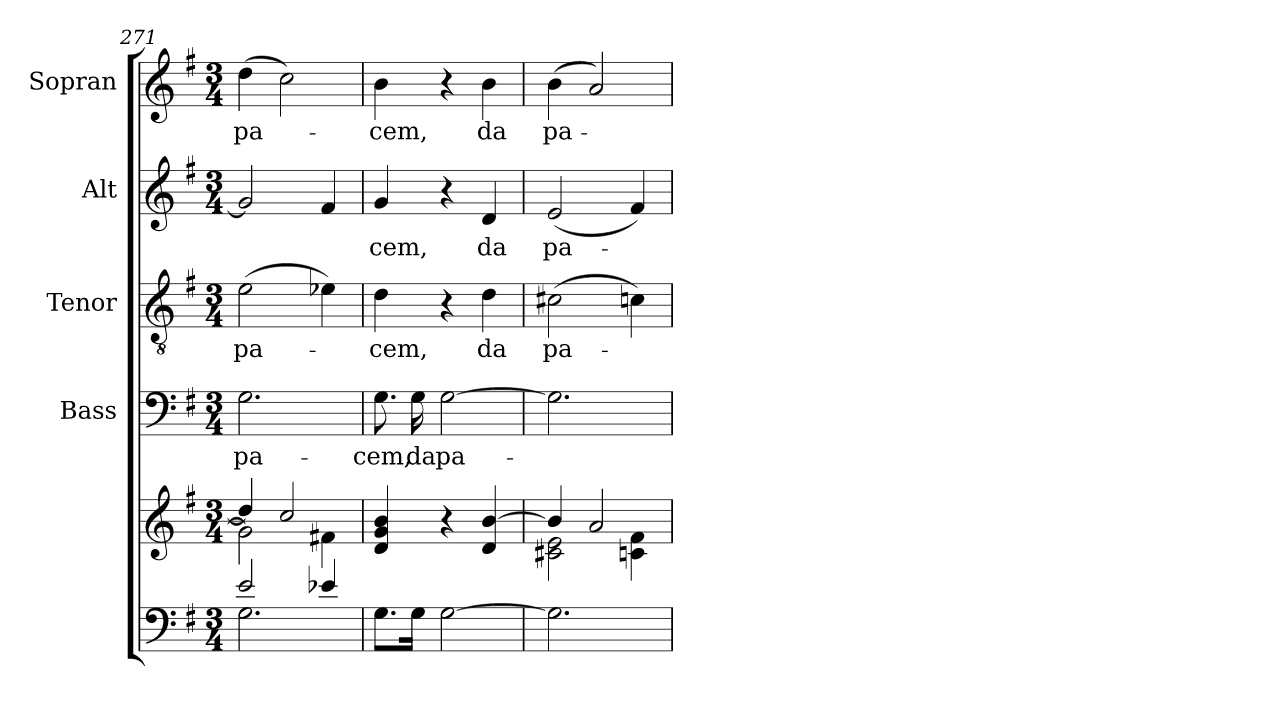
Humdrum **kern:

**kern	**kern	**kern	**text	**kern	**text	**kern	**text	**kern	**text
*part5	*part5	*part4	*part4	*part3	*part3	*part2	*part2	*part1	*part1
*staff6	*staff5	*staff4	*staff4	*staff3	*staff3	*staff2	*staff2	*staff1	*staff1
*	*	*I"Bass	*	*I"Tenor	*	*I"Alt	*	*I"Sopran	*
*	*	*I'B	*	*I'T	*	*I'A	*	*I'S	*
*clefF4	*clefG2	*clefF4	*	*clefGv2	*	*clefG2	*	*clefG2	*
*k[f#]	*k[f#]	*k[f#]	*	*k[f#]	*	*k[f#]	*	*k[f#]	*
*G:	*G:	*G:	*	*G:	*	*G:	*	*G:	*
*M3/4	*M3/4	*M3/4	*	*M3/4	*	*M3/4	*	*M3/4	*
=271	=271	=271	=271	=271	=271	=271	=271	=271	=271
*^	*^	*	*	*	*	*	*	*	*
!	!	!	!	!	!LO:LY:b	!	!LO:LY:b	!	!	!	!LO:LY:b
2e/	2.G\	4dd/]	2g\]	2.G\	pa-	(>2e\	pa-	2g/]	.	(>4dd\	pa-
.	.	2cc/	.	.	.	.	.	.	.	2cc\)	.
4e-X/	.	.	4f#X\	.	.	4e-X\)	.	4f#/	.	.	.
*v	*v	*	*	*	*	*	*	*	*	*	*
!!LO:LB:g=z
=272	=272	=272	=272	=272	=272	=272	=272	=272	=272	=272
!	!	!	!	!LO:LY:b	!	!LO:LY:b	!	!LO:LY:b	!	!LO:LY:b
*	*v	*v	*	*	*	*	*	*	*	*
8.G\L	4d/ 4g/ 4b/	8.G\	-cem,	4d\	-cem,	4g/	-cem,	4b\	-cem,
!	!	!	!LO:LY:b	!	!	!	!	!	!
16G\Jk	.	16G\	da	.	.	.	.	.	.
!	!	!	!LO:LY:b	!	!	!	!	!	!
[2G\	4r	[2G\	pa-	4r	.	4r	.	4r	.
!	!	!	!	!	!LO:LY:b	!	!LO:LY:b	!	!LO:LY:b
.	4d/ [4b/	.	.	4d\	da	4d/	da	4b\	da
=273	=273	=273	=273	=273	=273	=273	=273	=273	=273
*	*^	*	*	*	*	*	*	*	*
!	!	!	!	!	!	!LO:LY:b	!	!LO:LY:b	!	!LO:LY:b
2.G\]	4b/]	2c#X\ 2e\	2.G\]	.	(>2c#X\	pa-	(<2e/	pa-	(>4b\	pa-
.	2a/	.	.	.	.	.	.	.	2a/)	.
.	.	4cn\ 4f#\	.	.	4cn\)	.	4f#/)	.	.	.
*	*v	*v	*	*	*	*	*	*	*	*
=	=	=	=	=	=	=	=	=	=
*-	*-	*-	*-	*-	*-	*-	*-	*-	*-
